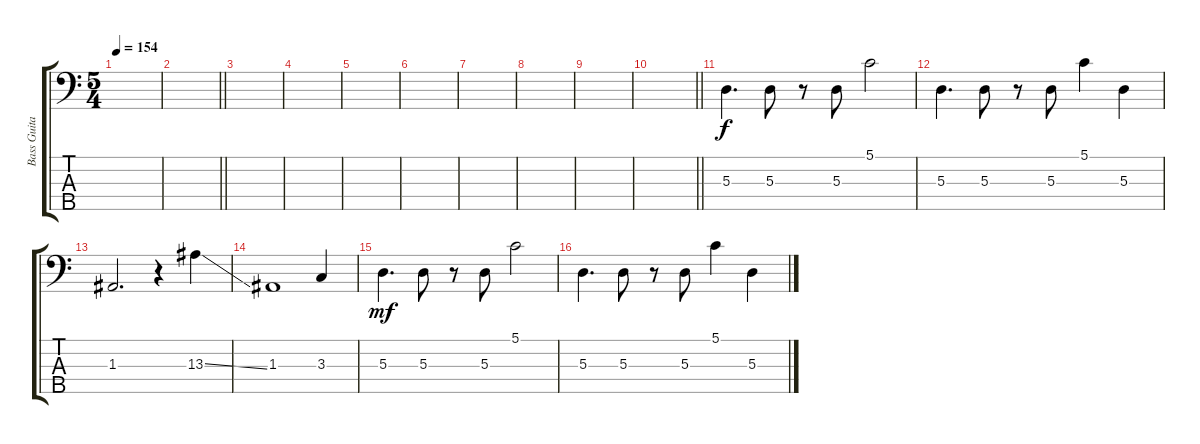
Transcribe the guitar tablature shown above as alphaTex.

\track ("Bass Guitar" "Bass Guita") {instrument electricbassfinger}
\staff {score tabs}
\tuning (G2 D2 A1 E1 B0) {hide}
\ts (5 4)
\tempo 154
\clef f4
\ks c
|
\barLineRight lightlight
|
|
|
|
|
|
|
|
\barLineRight lightlight
|
5.3.4{d} 5.3.8 r.8 5.3.8 5.1.2 |
5.3.4{d} 5.3.8 r.8 5.3.8 5.1.4 5.3.4 |
1.3.2{d} r.4 13.3{ss}.4 |
1.3.1 3.3.4{dy f} |
5.3.4{d dy mf} 5.3.8 r.8 5.3.8 5.1.2 |
5.3.4{d} 5.3.8 r.8 5.3.8 5.1.4 5.3.4
